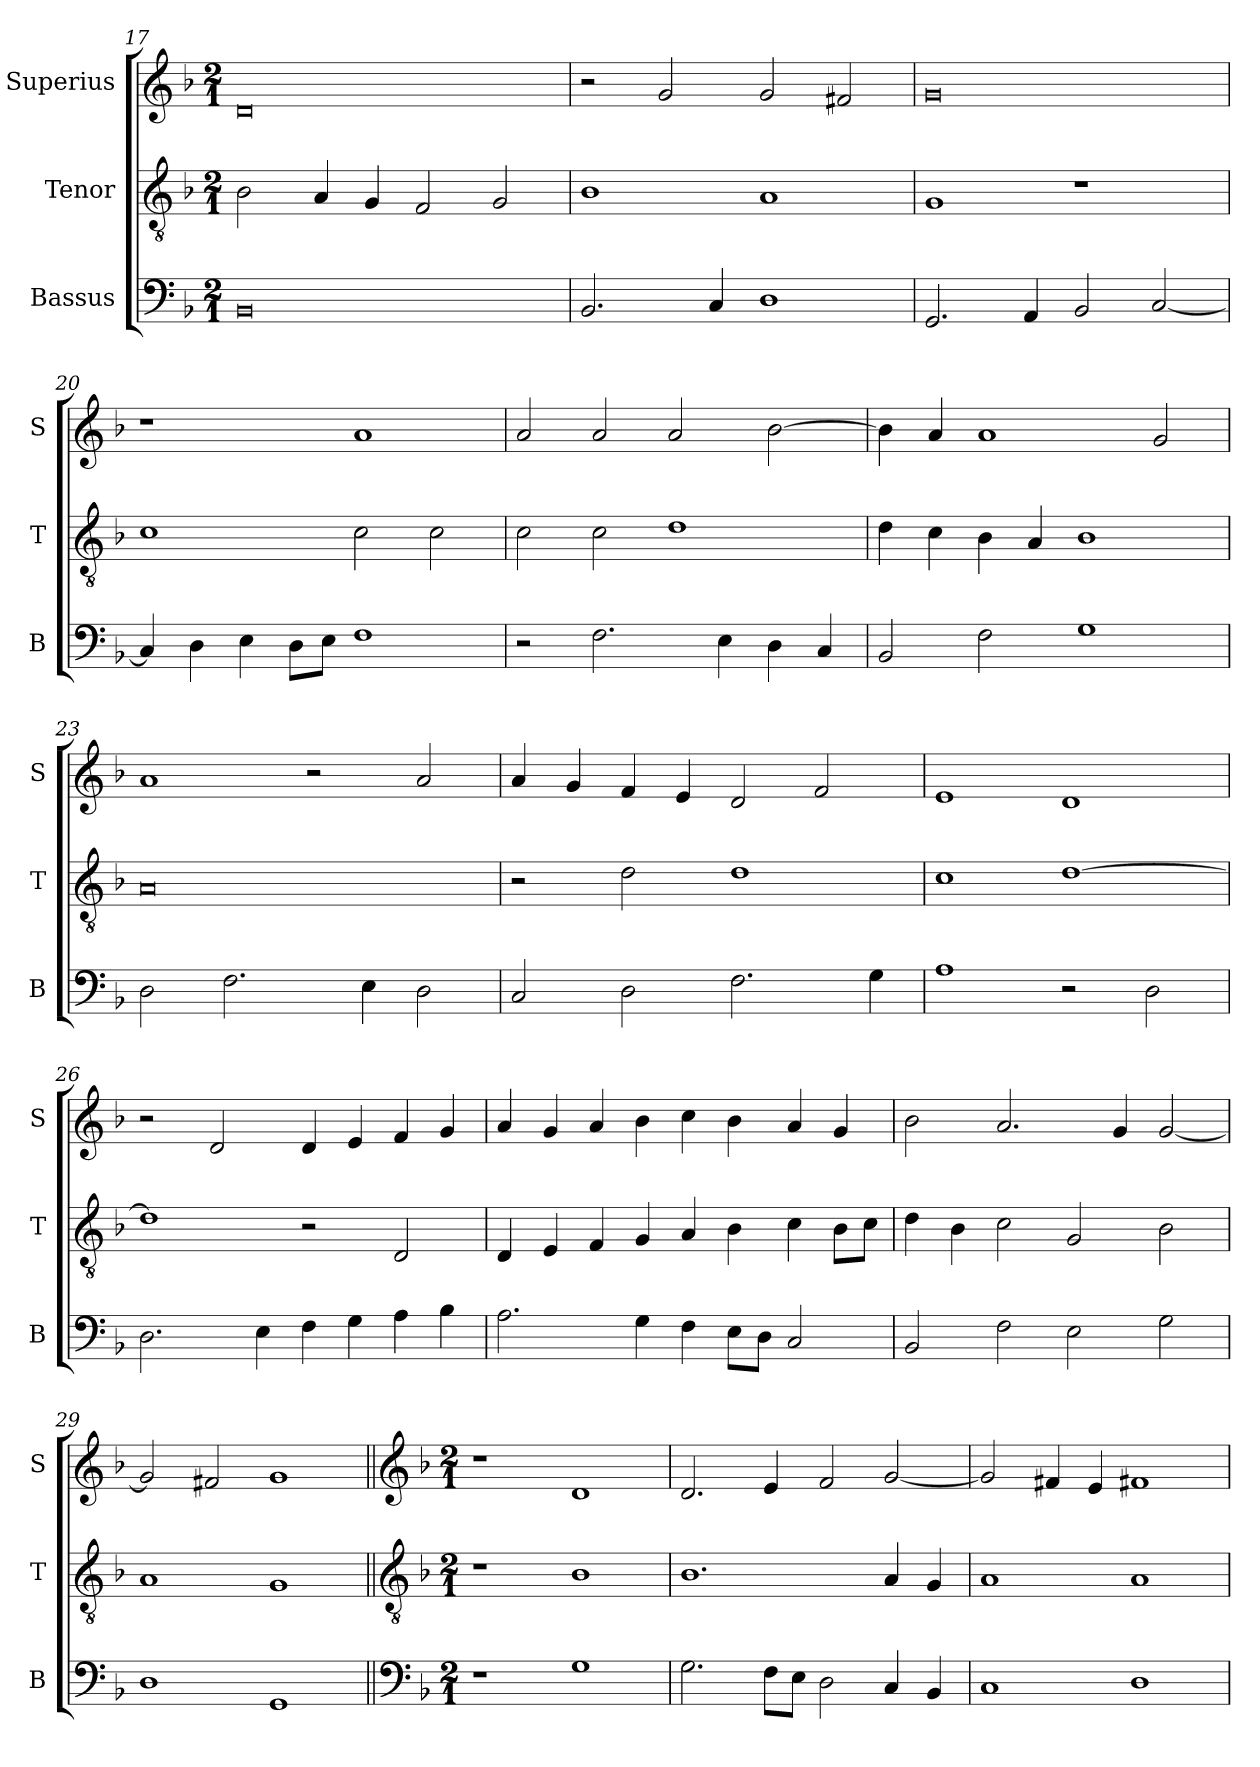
**kern	**kern	**kern
*part3	*part2	*part1
*staff3	*staff2	*staff1
*I"Bassus	*I"Tenor	*I"Superius
*I'B	*I'T	*I'S
*clefF4	*clefGv2	*clefG2
*k[b-]	*k[b-]	*k[b-]
*M2/1	*M2/1	*M2/1
=17	=17	=17
0BB-	2B-\	0d
.	4A/	.
.	4G/	.
.	2F/	.
.	2G/	.
=18	=18	=18
2.BB-/	1B-	2r
.	.	2g/
4C/	.	.
1D	1A	2g/
.	.	2f#X/
=19	=19	=19
2.GG/	1G	0g
4AA/	.	.
2BB-/	1r	.
[2C/	.	.
=20	=20	=20
4C/]	1c	1r
4D\	.	.
4E\	.	.
8D\L	.	.
8E\J	.	.
1F	2c\	1a
.	2c\	.
=21	=21	=21
2r	2c\	2a/
2.F\	2c\	2a/
.	1d	2a/
4E\	.	.
4D\	.	[2b-\
4C/	.	.
=22	=22	=22
2BB-/	4d\	4b-\]
.	4c\	4a/
2F\	4B-\	1a
.	4A/	.
1G	1B-	.
.	.	2g/
=23	=23	=23
2D\	0A	1a
2.F\	.	.
.	.	2r
4E\	.	.
2D\	.	2a/
=24	=24	=24
2C/	2r	4a/
.	.	4g/
2D\	2d\	4f/
.	.	4e/
2.F\	1d	2d/
.	.	2f/
4G\	.	.
=25	=25	=25
1A	1c	1e
2r	[1d	1d
2D\	.	.
=26	=26	=26
2.D\	1d]	2r
.	.	2d/
4E\	.	.
4F\	2r	4d/
4G\	.	4e/
4A\	2D/	4f/
4B-\	.	4g/
=27	=27	=27
2.A\	4D/	4a/
.	4E/	4g/
.	4F/	4a/
4G\	4G/	4b-\
4F\	4A/	4cc\
8E\L	4B-\	4b-\
8D\J	.	.
2C/	4c\	4a/
.	8B-\L	4g/
.	8c\J	.
=28	=28	=28
2BB-/	4d\	2b-\
.	4B-\	.
2F\	2c\	2.a/
2E\	2G/	.
.	.	4g/
2G\	2B-\	[2g/
=29	=29	=29
1D	1A	2g/]
.	.	2f#X/
1GG	1G	1g
!!LO:LB:g=z
=30||	=30||	=30||
*clefF4	*clefGv2	*clefG2
*k[b-]	*k[b-]	*k[b-]
*M2/1	*M2/1	*M2/1
1r	1r	1r
1G	1B-	1d
=31	=31	=31
2.G\	1.B-	2.d/
8F\L	.	4e/
8E\J	.	.
2D\	.	2f/
4C/	4A/	[2g/
4BB-/	4G/	.
=32	=32	=32
1C	1A	2g/]
.	.	4f#X/
.	.	4e/
1D	1A	1f#X
=	=	=
*-	*-	*-
